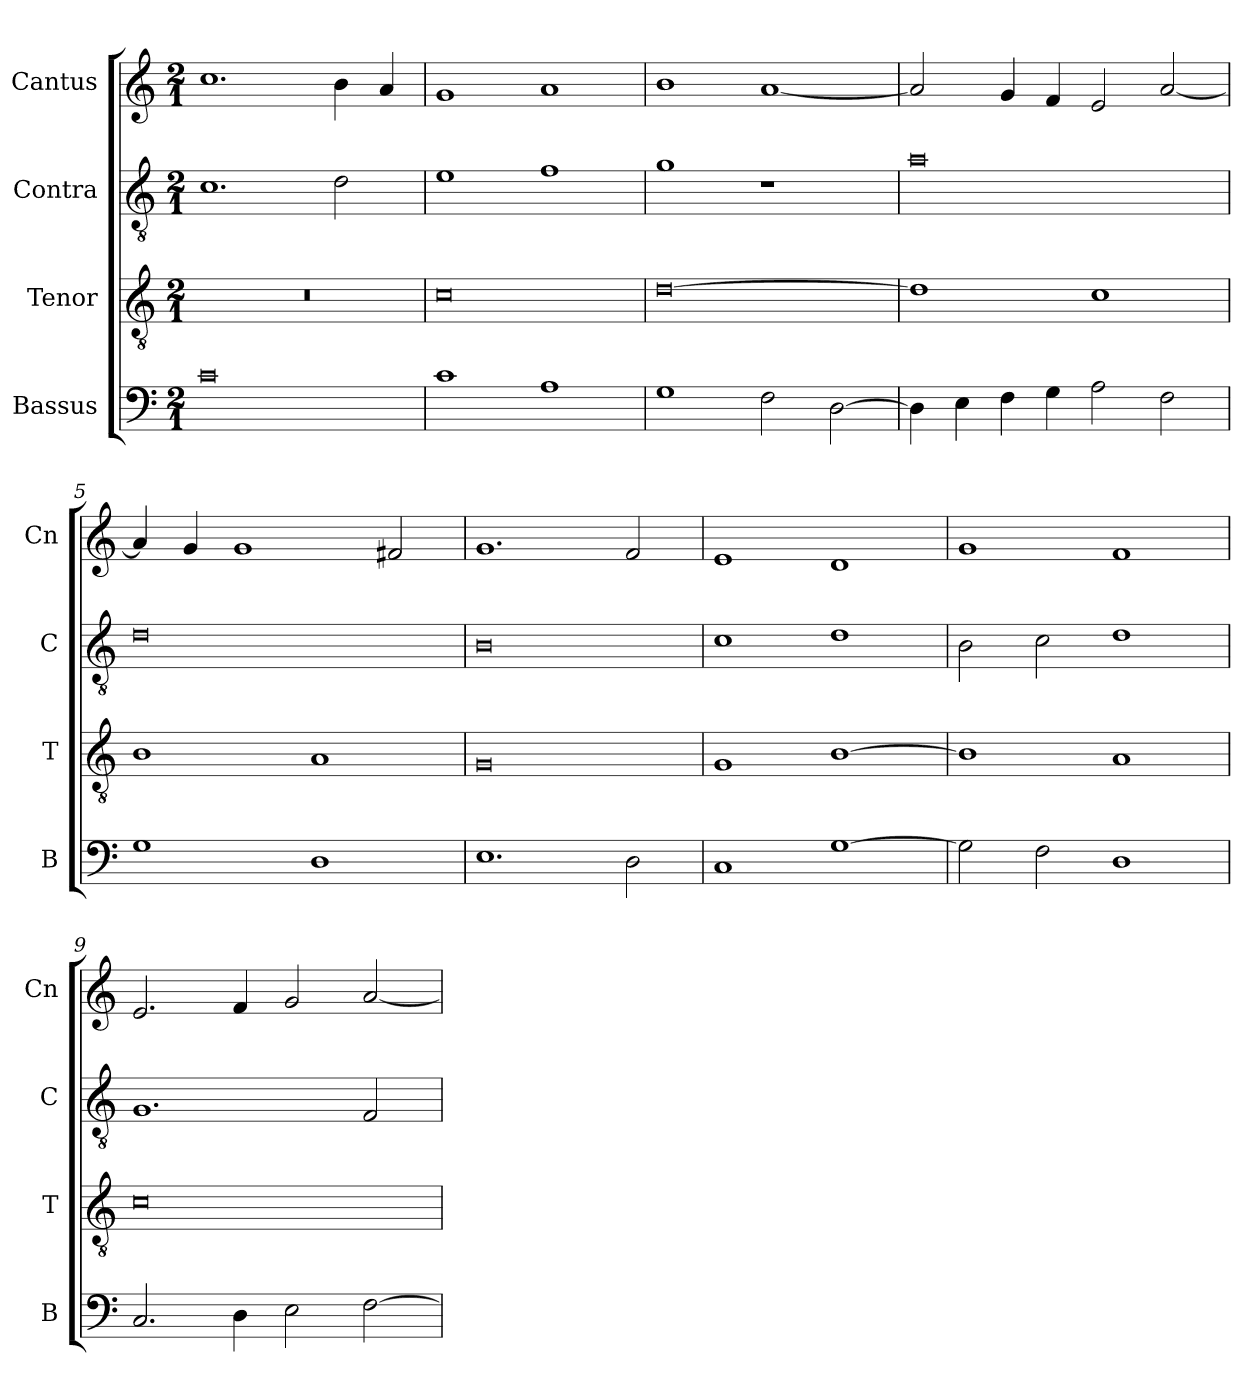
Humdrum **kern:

**kern	**kern	**kern	**kern
*part4	*part3	*part2	*part1
*staff4	*staff3	*staff2	*staff1
*I"Bassus	*I"Tenor	*I"Contra	*I"Cantus
*I'B	*I'T	*I'C	*I'Cn
*clefF4	*clefGv2	*clefGv2	*clefG2
*k[]	*k[]	*k[]	*k[]
*M2/1	*M2/1	*M2/1	*M2/1
=1	=1	=1	=1
0c	0r	1.c	1.cc
.	.	2d\	4b\
.	.	.	4a/
=2	=2	=2	=2
1c	0c	1e	1g
1A	.	1f	1a
=3	=3	=3	=3
1G	[0d	1g	1b
2F\	.	1r	[1a
[2D\	.	.	.
=4	=4	=4	=4
4D\]	1d]	0a	2a/]
4E\	.	.	.
4F\	.	.	4g/
4G\	.	.	4f/
2A\	1c	.	2e/
2F\	.	.	[2a/
=5	=5	=5	=5
1G	1B	0d	4a/]
.	.	.	4g/
.	.	.	1g
1D	1A	.	.
.	.	.	2f#X/
=6	=6	=6	=6
1.E	0G	0B	1.g
2D\	.	.	2f/
=7	=7	=7	=7
1C	1G	1c	1e
[1G	[1B	1d	1d
=8	=8	=8	=8
2G\]	1B]	2B\	1g
2F\	.	2c\	.
1D	1A	1d	1f
=9	=9	=9	=9
2.C/	0c	1.G	2.e/
4D\	.	.	4f/
2E\	.	.	2g/
[2F\	.	2F/	[2a/
=	=	=	=
*-	*-	*-	*-
